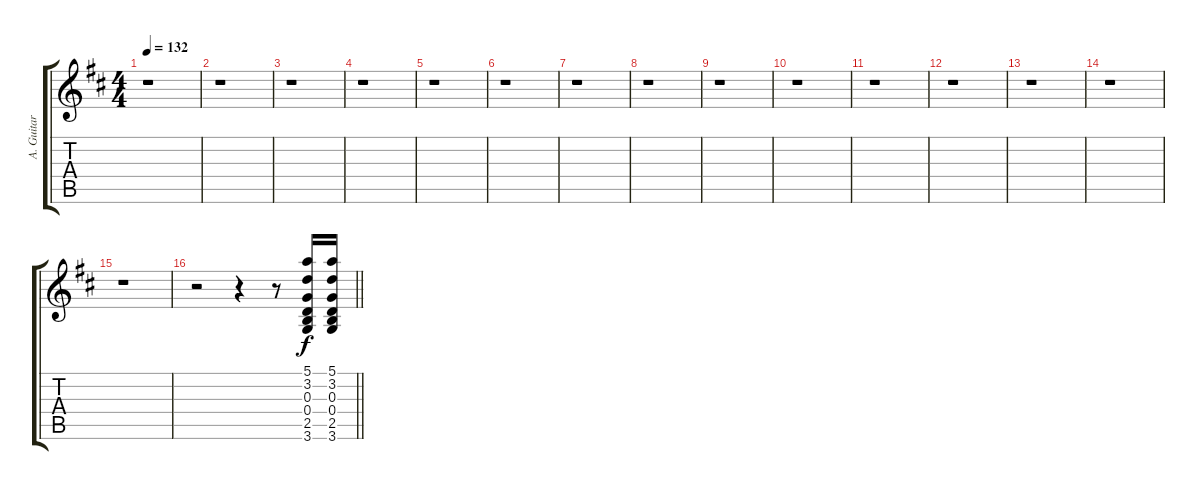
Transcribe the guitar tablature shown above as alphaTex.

\track ("A. Guitar" "A. Guitar") {instrument acousticguitarsteel}
\staff {score tabs}
\tuning (E4 B3 G3 D3 A2 E2) {hide}
\ts (4 4)
\tempo 132
\clef g2
\ks d
r.1{dy f} |
r.1 |
r.1 |
r.1 |
r.1 |
r.1 |
r.1 |
r.1 |
r.1 |
r.1 |
r.1 |
r.1 |
r.1 |
r.1 |
r.1 |
\barLineRight lightlight
r.2 r.4 r.8 (5.1 3.2 0.3 0.4 2.5 3.6).16 (5.1 3.2 0.3 0.4 2.5 3.6).16
